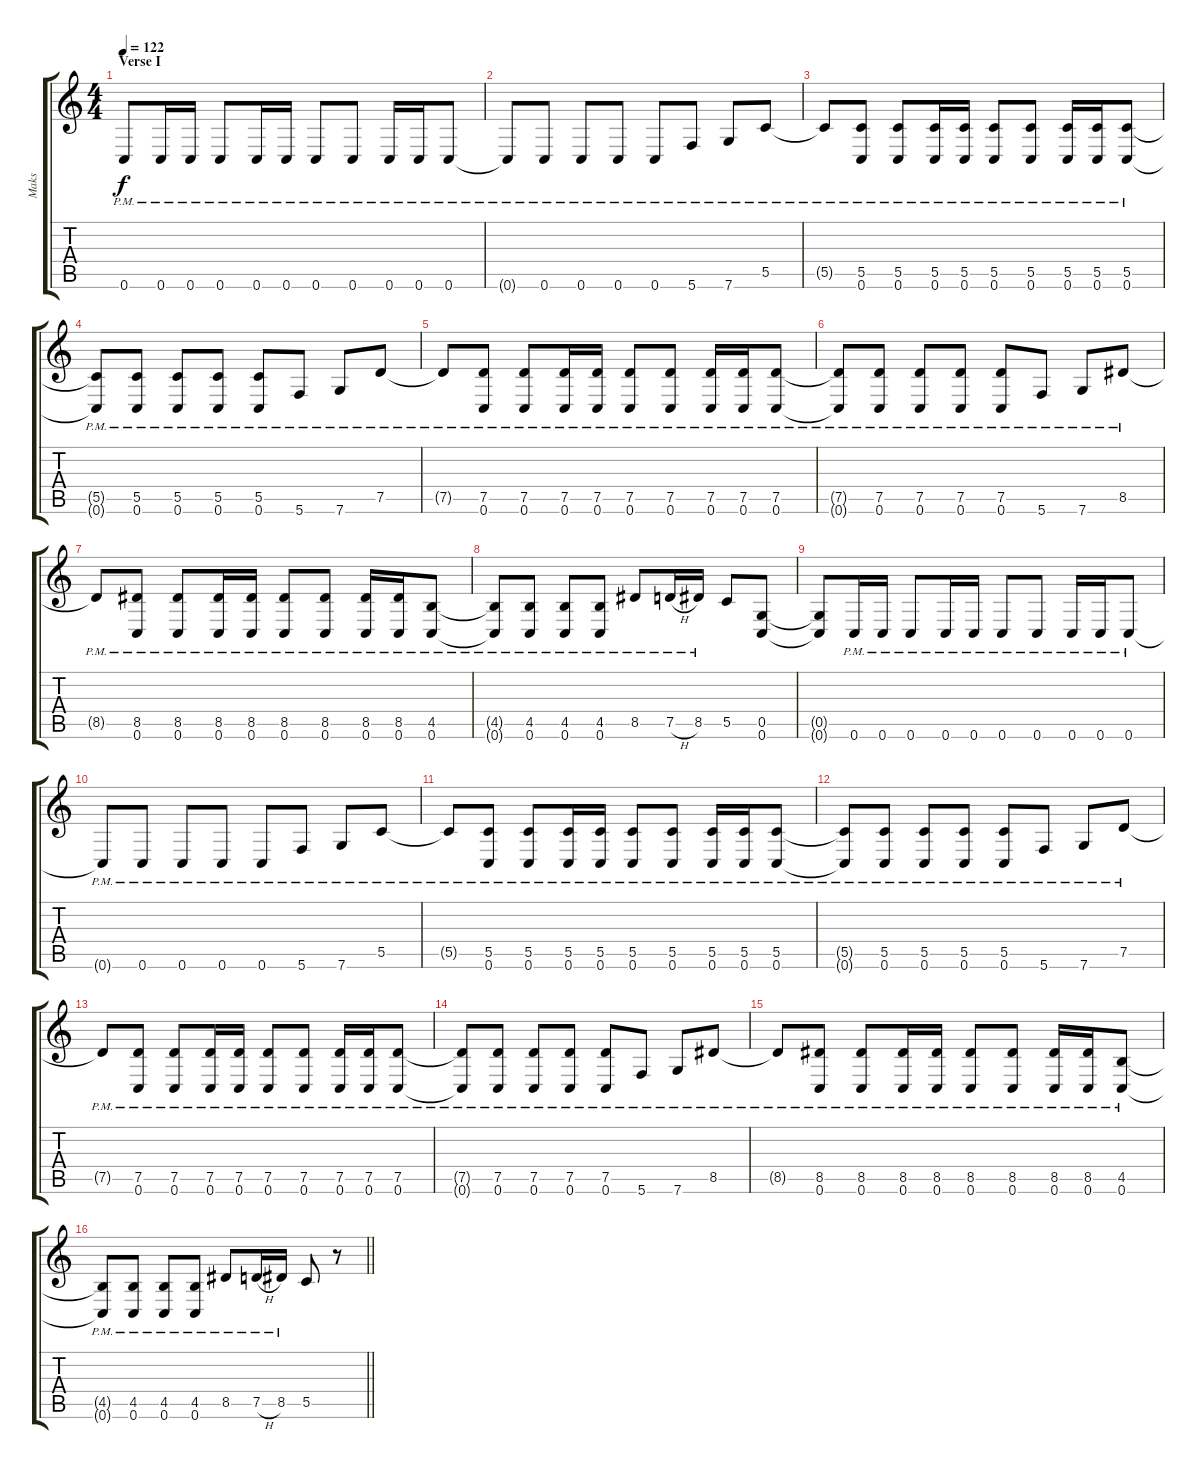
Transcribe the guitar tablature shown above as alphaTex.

\track ("Maks" "Maks") {instrument distortionguitar}
\staff {score tabs}
\tuning (D4 A3 F3 C3 G2 C2) {hide}
\ts (4 4)
\section ("" "Verse I")
\tempo 122
\clef g2
\ks c
0.6{pm}.8{dy f} 0.6{pm}.16 0.6{pm}.16 0.6{pm}.8 0.6{pm}.16 0.6{pm}.16 0.6{pm}.8 0.6{pm}.8 0.6{pm}.16 0.6{pm}.16 0.6{pm}.8 |
0.6{pm t}.8 0.6{pm}.8 0.6{pm}.8 0.6{pm}.8 0.6{pm}.8 5.6{pm}.8 7.6{pm}.8 5.5{pm}.8 |
5.5{pm t}.8 (5.5{pm} 0.6{pm}).8 (5.5{pm} 0.6{pm}).8 (5.5{pm} 0.6{pm}).16 (5.5{pm} 0.6{pm}).16 (5.5{pm} 0.6{pm}).8 (5.5{pm} 0.6{pm}).8 (5.5{pm} 0.6{pm}).16 (5.5{pm} 0.6{pm}).16 (5.5{pm} 0.6{pm}).8 |
(5.5{pm t} 0.6{pm t}).8 (5.5{pm} 0.6{pm}).8 (5.5{pm} 0.6{pm}).8 (5.5{pm} 0.6{pm}).8 (5.5{pm} 0.6{pm}).8 5.6{pm}.8 7.6{pm}.8 7.5{pm}.8 |
7.5{pm t}.8 (7.5{pm} 0.6{pm}).8 (7.5{pm} 0.6{pm}).8 (7.5{pm} 0.6{pm}).16 (7.5{pm} 0.6{pm}).16 (7.5{pm} 0.6{pm}).8 (7.5{pm} 0.6{pm}).8 (7.5{pm} 0.6{pm}).16 (7.5{pm} 0.6{pm}).16 (7.5{pm} 0.6{pm}).8 |
(7.5{pm t} 0.6{pm t}).8 (7.5{pm} 0.6{pm}).8 (7.5{pm} 0.6{pm}).8 (7.5{pm} 0.6{pm}).8 (7.5{pm} 0.6{pm}).8 5.6{pm}.8 7.6{pm}.8 8.5{pm}.8 |
8.5{pm t}.8 (8.5{pm} 0.6{pm}).8 (8.5{pm} 0.6{pm}).8 (8.5{pm} 0.6{pm}).16 (8.5{pm} 0.6{pm}).16 (8.5{pm} 0.6{pm}).8 (8.5{pm} 0.6{pm}).8 (8.5{pm} 0.6{pm}).16 (8.5{pm} 0.6{pm}).16 (4.5{pm} 0.6{pm}).8 |
(4.5{pm t} 0.6{pm t}).8 (4.5{pm} 0.6{pm}).8 (4.5{pm} 0.6{pm}).8 (4.5{pm} 0.6{pm}).8 8.5{pm}.8 7.5{h pm}.16 8.5{pm}.16 5.5.8 (0.5 0.6).8 |
(0.5{t} 0.6{t}).8 0.6{pm}.16 0.6{pm}.16 0.6{pm}.8 0.6{pm}.16 0.6{pm}.16 0.6{pm}.8 0.6{pm}.8 0.6{pm}.16 0.6{pm}.16 0.6{pm}.8 |
0.6{pm t}.8 0.6{pm}.8 0.6{pm}.8 0.6{pm}.8 0.6{pm}.8 5.6{pm}.8 7.6{pm}.8 5.5{pm}.8 |
5.5{pm t}.8 (5.5{pm} 0.6{pm}).8 (5.5{pm} 0.6{pm}).8 (5.5{pm} 0.6{pm}).16 (5.5{pm} 0.6{pm}).16 (5.5{pm} 0.6{pm}).8 (5.5{pm} 0.6{pm}).8 (5.5{pm} 0.6{pm}).16 (5.5{pm} 0.6{pm}).16 (5.5{pm} 0.6{pm}).8 |
(5.5{pm t} 0.6{pm t}).8 (5.5{pm} 0.6{pm}).8 (5.5{pm} 0.6{pm}).8 (5.5{pm} 0.6{pm}).8 (5.5{pm} 0.6{pm}).8 5.6{pm}.8 7.6{pm}.8 7.5{pm}.8 |
7.5{pm t}.8 (7.5{pm} 0.6{pm}).8 (7.5{pm} 0.6{pm}).8 (7.5{pm} 0.6{pm}).16 (7.5{pm} 0.6{pm}).16 (7.5{pm} 0.6{pm}).8 (7.5{pm} 0.6{pm}).8 (7.5{pm} 0.6{pm}).16 (7.5{pm} 0.6{pm}).16 (7.5{pm} 0.6{pm}).8 |
(7.5{pm t} 0.6{pm t}).8 (7.5{pm} 0.6{pm}).8 (7.5{pm} 0.6{pm}).8 (7.5{pm} 0.6{pm}).8 (7.5{pm} 0.6{pm}).8 5.6{pm}.8 7.6{pm}.8 8.5{pm}.8 |
8.5{pm t}.8 (8.5{pm} 0.6{pm}).8 (8.5{pm} 0.6{pm}).8 (8.5{pm} 0.6{pm}).16 (8.5{pm} 0.6{pm}).16 (8.5{pm} 0.6{pm}).8 (8.5{pm} 0.6{pm}).8 (8.5{pm} 0.6{pm}).16 (8.5{pm} 0.6{pm}).16 (4.5{pm} 0.6{pm}).8 |
\barLineRight lightlight
(4.5{pm t} 0.6{pm t}).8 (4.5{pm} 0.6{pm}).8 (4.5{pm} 0.6{pm}).8 (4.5{pm} 0.6{pm}).8 8.5{pm}.8 7.5{h pm}.16 8.5{pm}.16 5.5.8 r.8
